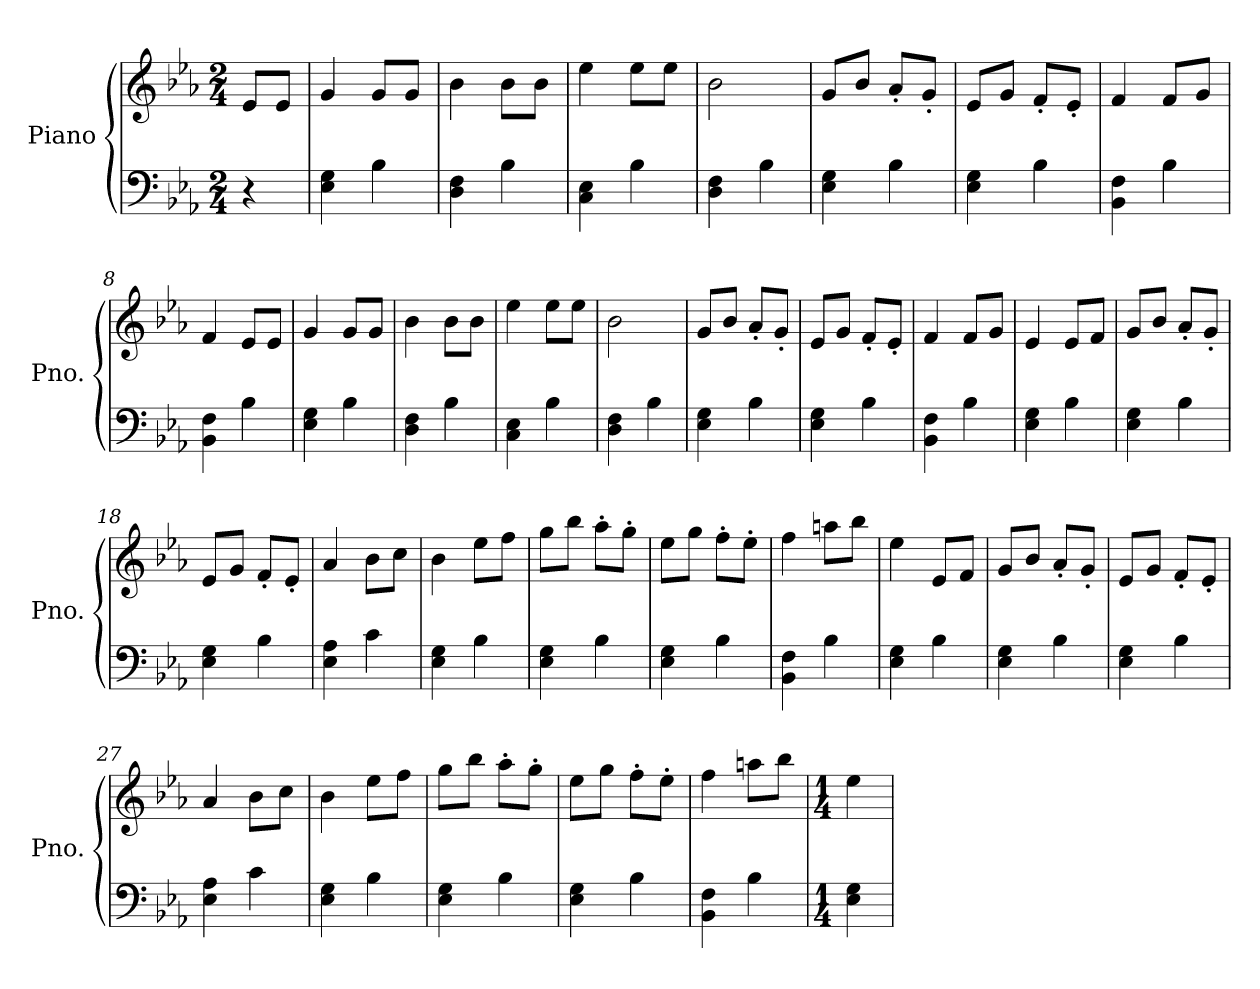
**kern	**kern
*part1	*part1
*staff2	*staff1
*I"Piano	*
*I'Pno.	*
*clefF4	*clefG2
*k[b-e-a-]	*k[b-e-a-]
*M2/4	*M2/4
*MM120	*MM120
=	=
4r	8e-/L
.	8e-/J
=1	=1
4E-\ 4G\	4g/
4B-\	8g/L
.	8g/J
=2	=2
4D\ 4F\	4b-\
4B-\	8b-\L
.	8b-\J
=3	=3
4C\ 4E-\	4ee-\
4B-\	8ee-\L
.	8ee-\J
=4	=4
4D\ 4F\	2b-\
4B-\	.
=5	=5
4E-\ 4G\	8g/L
.	8b-/J
4B-\	8a-'/L
.	8g'/J
=6	=6
4E-\ 4G\	8e-/L
.	8g/J
4B-\	8f'/L
.	8e-'/J
=7	=7
4BB-\ 4F\	4f/
4B-\	8f/L
.	8g/J
=8	=8
4BB-\ 4F\	4f/
4B-\	8e-/L
.	8e-/J
=9	=9
4E-\ 4G\	4g/
4B-\	8g/L
.	8g/J
!!LO:LB:g=z
=10	=10
4D\ 4F\	4b-\
4B-\	8b-\L
.	8b-\J
=11	=11
4C\ 4E-\	4ee-\
4B-\	8ee-\L
.	8ee-\J
=12	=12
4D\ 4F\	2b-\
4B-\	.
=13	=13
4E-\ 4G\	8g/L
.	8b-/J
4B-\	8a-'/L
.	8g'/J
=14	=14
4E-\ 4G\	8e-/L
.	8g/J
4B-\	8f'/L
.	8e-'/J
=15	=15
4BB-\ 4F\	4f/
4B-\	8f/L
.	8g/J
=16	=16
4E-\ 4G\	4e-/
4B-\	8e-/L
.	8f/J
=17	=17
4E-\ 4G\	8g/L
.	8b-/J
4B-\	8a-'/L
.	8g'/J
=18	=18
4E-\ 4G\	8e-/L
.	8g/J
4B-\	8f'/L
.	8e-'/J
=19	=19
4E-\ 4A-\	4a-/
4c\	8b-\L
.	8cc\J
!!LO:LB:g=z
=20	=20
4E-\ 4G\	4b-\
4B-\	8ee-\L
.	8ff\J
=21	=21
4E-\ 4G\	8gg\L
.	8bb-\J
4B-\	8aa-'\L
.	8gg'\J
=22	=22
4E-\ 4G\	8ee-\L
.	8gg\J
4B-\	8ff'\L
.	8ee-'\J
=23	=23
4BB-\ 4F\	4ff\
4B-\	8aan\L
.	8bb-\J
=24	=24
4E-\ 4G\	4ee-\
4B-\	8e-/L
.	8f/J
=25	=25
4E-\ 4G\	8g/L
.	8b-/J
4B-\	8a-'/L
.	8g'/J
=26	=26
4E-\ 4G\	8e-/L
.	8g/J
4B-\	8f'/L
.	8e-'/J
=27	=27
4E-\ 4A-\	4a-/
4c\	8b-\L
.	8cc\J
=28	=28
4E-\ 4G\	4b-\
4B-\	8ee-\L
.	8ff\J
!!LO:LB:g=z
=29	=29
4E-\ 4G\	8gg\L
.	8bb-\J
4B-\	8aa-'\L
.	8gg'\J
=30	=30
4E-\ 4G\	8ee-\L
.	8gg\J
4B-\	8ff'\L
.	8ee-'\J
=31	=31
4BB-\ 4F\	4ff\
4B-\	8aan\L
.	8bb-\J
=32	=32
*M1/4	*M1/4
4E-\ 4G\	4ee-\
=	=
*-	*-
